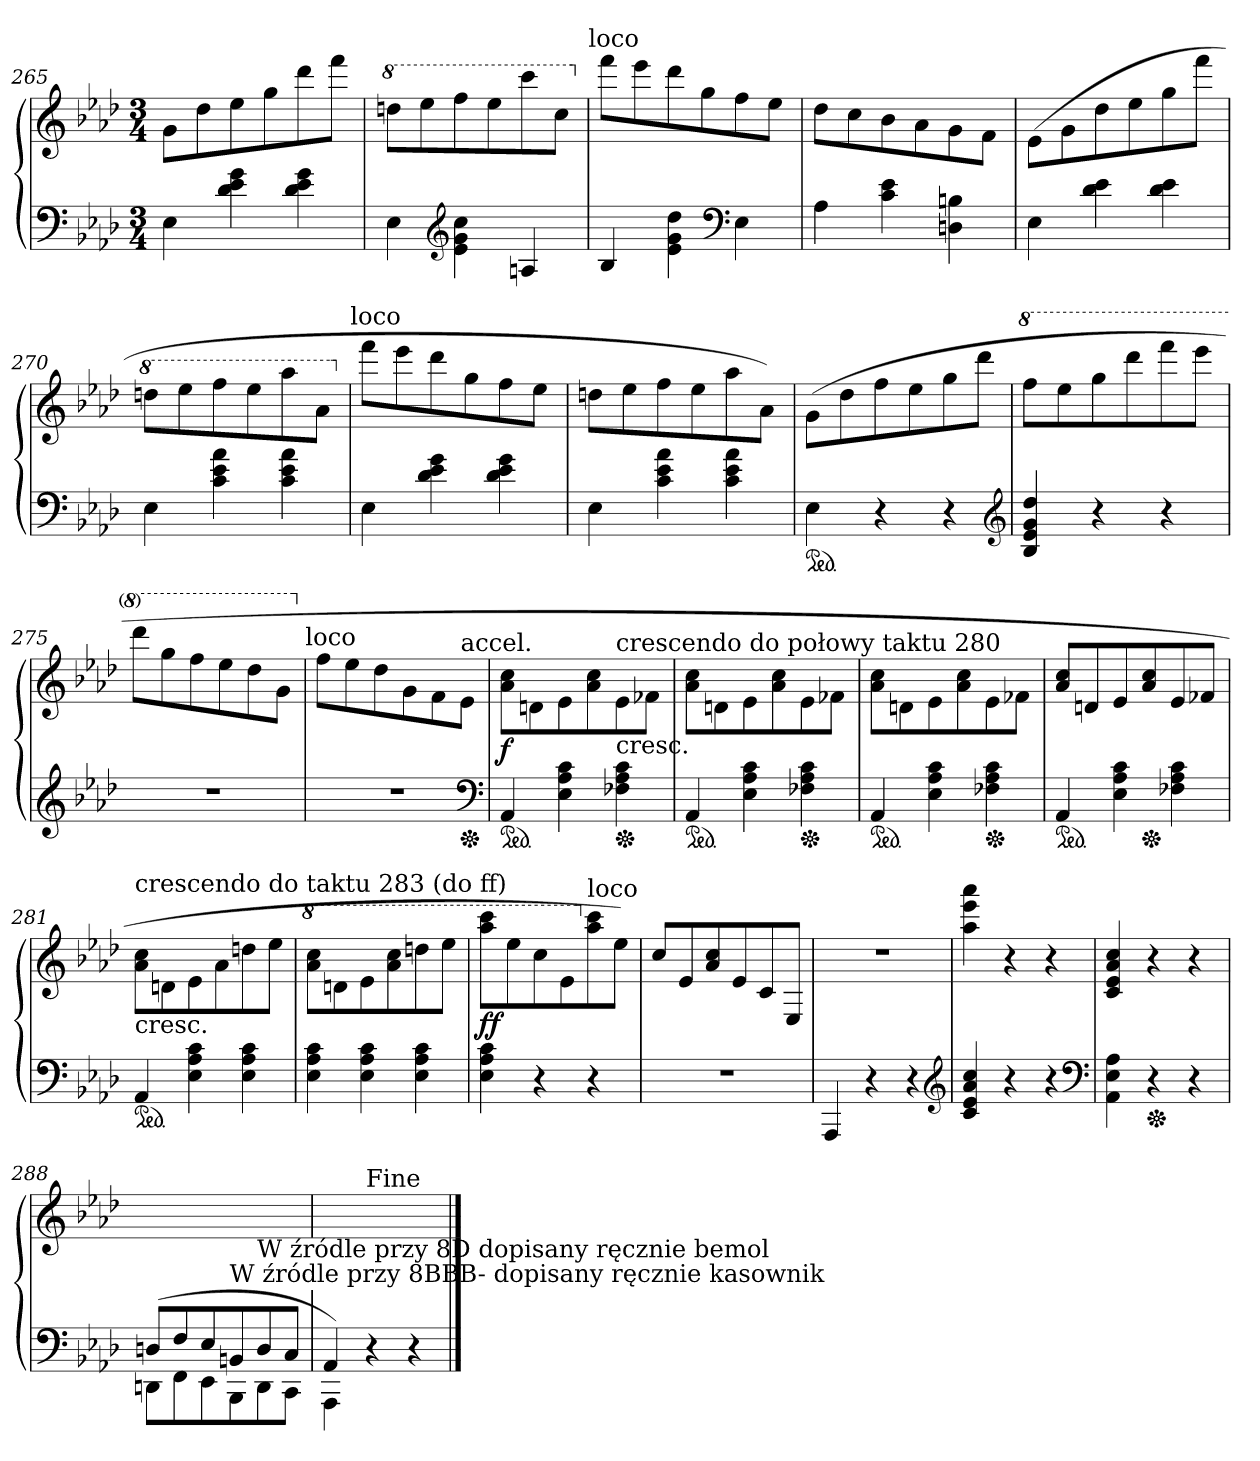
**kern	**kern	**dynam
*part1	*part1	*part1
*staff2	*staff1	*staff1/2
*clefF4	*clefG2	*
*k[b-e-a-d-]	*k[b-e-a-d-]	*
*M3/4	*M3/4	*
=265	=265	=265
4E-	8gL	.
.	8dd-	.
4d- 4e- 4g	8ee-	.
.	8gg	.
4d- 4e- 4g	8ddd-	.
.	8fffJ	.
=266	=266	=266
*	*8va	*
4E-	8dddnL	.
.	8eee-	.
*clefG2	*	*
4e-\ 4g\ 4cc\	8fff	.
.	8eee-	.
4An	8cccc	.
.	8cccJ	.
!	!LO:TX:a:t=loco	!
=267	=267	=267
*	*X8va	*
4B-	8fffL	.
.	8eee-	.
4e-\ 4g\ 4dd-\	8ddd-	.
.	8gg	.
*clefF4	*	*
4E-	8ff	.
.	8ee-J	.
=268	=268	=268
4A-	8dd-L	.
.	8cc	.
4c 4e-	8b-	.
.	8a-	.
4Dn 4Bn	8g	.
.	8f\J	.
=269	=269	=269
4E-	(>8e-L	.
.	8g	.
4d- 4e-	8dd-	.
.	8ee-	.
4d- 4e-	8gg	.
.	8fffJ	.
=270	=270	=270
*	*8va	*
4E-	8dddnL	.
.	8eee-	.
4c 4e- 4a-	8fff	.
.	8eee-	.
4c 4e- 4a-	8aaa-	.
.	8aa-J	.
!	!LO:TX:a:t=loco	!
=271	=271	=271
*	*X8va	*
4E-	8fffL	.
.	8eee-	.
4d- 4e- 4g	8ddd-	.
.	8gg	.
4d- 4e- 4g	8ff	.
.	8ee-J	.
=272	=272	=272
4E-	8ddnL	.
.	8ee-	.
4c 4e- 4a-	8ff	.
.	8ee-	.
4c 4e- 4a-	8aa-	.
.	8a-J)	.
=273	=273	=273
*ped	*	*
4E-\	(>8gL	.
.	8dd-	.
4r	8ff	.
.	8ee-	.
4r	8gg	.
.	8ddd-J	.
*clefG2	*	*
=274	=274	=274
*	*8va	*
4B- 4e- 4g 4dd-	8fffL	.
.	8eee-	.
4r	8ggg	.
.	8dddd-	.
4r	8ffff	.
.	8eeee-J	.
=275	=275	=275
2.rdd	8dddd-L	.
.	8ggg	.
.	8fff	.
.	8eee-	.
.	8ddd-	.
.	8ggJ	.
!	!LO:TX:a:t=loco	!
=276	=276	=276
*	*X8va	*
2.rdd	8ffL	.
.	8ee-	.
.	8dd-	.
.	8g	.
.	8f	.
!	!LO:TX:a:t=accel.	!
*Xped	*	*
.	8e-J	.
*clefF4	*	*
=277	=277	=277
*ped	*	*
4AA-	8a- 8ccL	f
.	8dn\	.
4E- 4A- 4c	8e-	.
.	8a- 8cc	.
!	!LO:TX:c:t=cresc.	!
!	!LO:TX:a:t=crescendo do połowy taktu 280	!
*Xped	*	*
4F-X 4A- 4c	8e-	.
.	8f-XJ	.
=278	=278	=278
*ped	*	*
4AA-	8a- 8ccL	.
.	8dn	.
4E- 4A- 4c	8e-\	.
.	8a- 8cc	.
*Xped	*	*
4F-X 4A- 4c	8e-	.
.	8f-XJ	.
=279	=279	=279
*ped	*	*
4AA-	8a- 8ccL	.
.	8dn	.
4E- 4A- 4c	8e-\	.
.	8a- 8cc	.
*Xped	*	*
4F-X 4A- 4c	8e-	.
.	8f-XJ	.
=280	=280	=280
*ped	*	*
4AA-	8a- 8ccL	.
.	8dn	.
4E- 4A- 4c	8e-	.
*Xped	*	*
.	8a- 8cc	.
4F-X 4A- 4c	8e-	.
.	8f-XJ	.
=281	=281	=281
!	!LO:TX:c:t=cresc.	!
!	!LO:TX:a:t=crescendo do taktu 283 (do ff)	!
*ped	*	*
4AA-	8a- 8ccL	.
.	8dn	.
4E- 4A- 4c	8e-\	.
.	8a-	.
4E- 4A- 4c	8ddn	.
.	8ee-J	.
=282	=282	=282
*	*8va	*
4E- 4A- 4c	8aa- 8cccL	.
.	8ddn	.
4E- 4A- 4c	8ee-\	.
.	8aa- 8ccc	.
4E- 4A- 4c	8dddn	.
.	8eee-J	.
=283	=283	=283
4E- 4A- 4c	8aaa- 8ccccL	ff
.	8eee-	.
4r	8ccc\	.
.	8ee-	.
*	*X8va	*
!	!LO:TX:a:t=loco	!
4r	8aa- 8ccc	.
.	8ee-J)	.
=284	=284	=284
2.rF	8ccL	.
.	8e-	.
.	8a- 8cc	.
.	8e-	.
.	8c	.
.	8E-/J	.
=285	=285	=285
4AAA-	2.rdd	.
4r	.	.
4r	.	.
*clefG2	*	*
=286	=286	=286
4c 4e- 4a- 4cc	4aa- 4eee- 4aaa-	.
4r	4r	.
4r	4r	.
*clefF4	*	*
=287	=287	=287
4AA- 4E- 4A-	4c 4e- 4a- 4cc	.
*Xped	*	*
4r	4r	.
4r	4r	.
=288	=288	=288
*^	*	*
(>8DnL	8DDnL	2.ryy	.
8F	8FF	.	.
8E-	8EE-	.	.
!LO:TX:a:t=W źródle przy 8BBB- dopisany ręcznie kasownik	!	!	!
8BBn	8BBB-	.	.
!LO:TX:a:t=W źródle przy 8D dopisany ręcznie bemol	!	!	!
8D	8DD	.	.
8CJ	8CCJ	.	.
=289	=289	=289	=289
4AA-)	4AAA-	4rgyy	.
!	!	!LO:TX:a:t=Fine	!
4r	4rAAAyy	4ryy	.
4r	4rAAAyy	4ryy	.
*v	*v	*	*
==	==	==
*-	*-	*-
